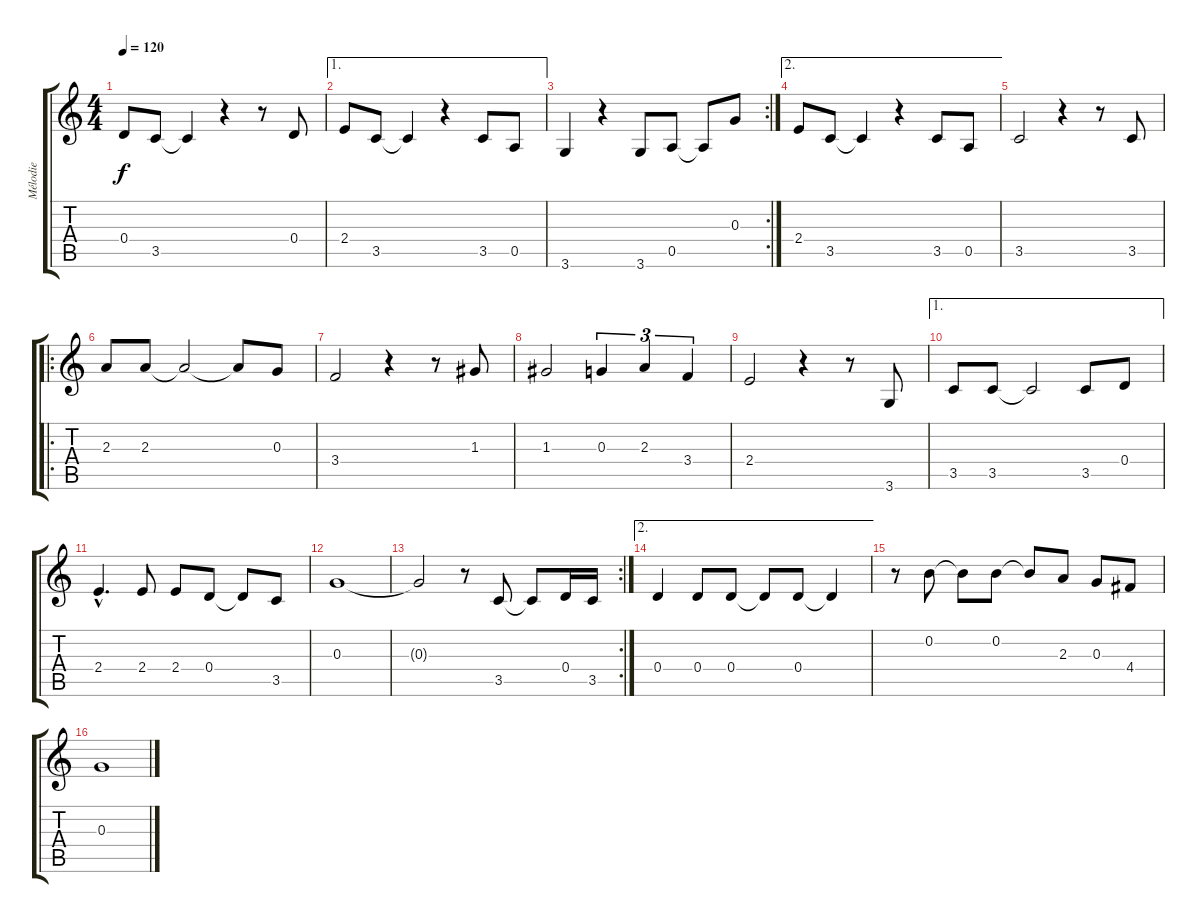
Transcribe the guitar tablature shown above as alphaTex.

\track ("Mélodie" "Mélodie") {instrument acousticguitarsteel}
\staff {score tabs}
\tuning (E4 B3 G3 D3 A2 E2) {hide}
\ts (4 4)
\tempo 120
\clef g2
\ks c
0.4.8{dy f} 3.5.8 3.5{t}.4 r.4 r.8 0.4.8 |
\ae 1
2.4.8 3.5.8 3.5{t}.4 r.4 3.5.8 0.5.8 |
\rc 2
3.6.4 r.4 3.6.8 0.5.8 0.5{t}.8 0.3.8 |
\ae 2
2.4.8 3.5.8 3.5{t}.4 r.4 3.5.8 0.5.8 |
3.5.2 r.4 r.8 3.5.8 |
\ro
2.3.8 2.3.8 2.3{t}.2 2.3{t}.8 0.3.8 |
3.4.2 r.4 r.8 1.3.8 |
1.3.2 0.3.4{tu (3 2)} 2.3.4{tu (3 2)} 3.4.4{tu (3 2)} |
2.4.2 r.4 r.8 3.6.8 |
\ae 1
3.5.8 3.5.8 3.5{t}.2 3.5.8 0.4.8 |
2.4{hac}.4{d} 2.4.8 2.4.8 0.4.8 0.4{t}.8 3.5.8 |
0.3.1 |
\rc 2
0.3{t}.2 r.8 3.5.8 3.5{t}.8 0.4.16 3.5.16 |
\ae 2
0.4.4 0.4.8 0.4.8 0.4{t}.8 0.4.8 0.4{t}.4 |
r.8 0.2.8 0.2{t}.8 0.2.8 0.2{t}.8 2.3.8 0.3.8 4.4.8 |
0.3.1
